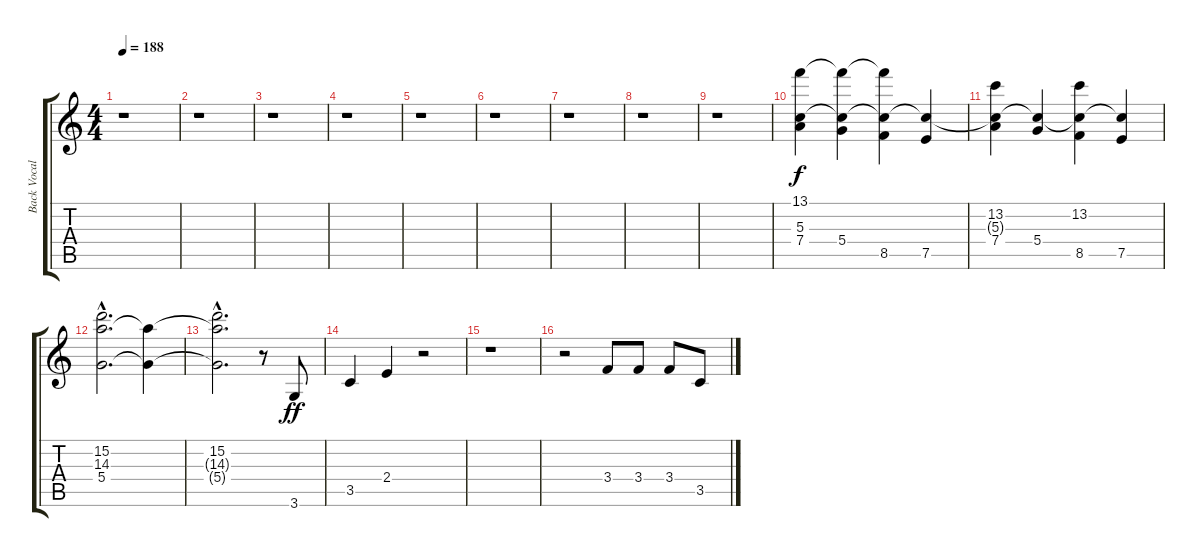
\track ("Back Vocals" "Back Vocal") {instrument distortionguitar}
\staff {score tabs}
\tuning (E4 B3 G3 D3 A2 E2) {hide}
\ts (4 4)
\tempo 188
\clef g2
\ks c
r.1{dy f} |
r.1 |
r.1 |
r.1 |
r.1 |
r.1 |
r.1 |
r.1 |
r.1 |
(13.1 5.3 7.4).4 (13.1{t} 5.3{t} 5.4).4 (13.1{t} 5.3{t} 8.5).4 (5.3{t} 7.5).4 |
(13.2 5.3{t} 7.4).4 (5.3{t} 5.4).4 (13.2 5.3{t} 8.5).4 (5.3{t} 7.5).4 |
(15.2{hac} 14.3{hac} 5.4{hac}).2{d} (14.3{t} 5.4{t}).4 |
(15.2{hac} 14.3{hac t} 5.4{hac t}).2{d} r.8 3.6.8{dy ff volume 16} |
3.5.4 2.4.4 r.2 |
r.1 |
r.2 3.4.8 3.4.8 3.4.8 3.5.8
